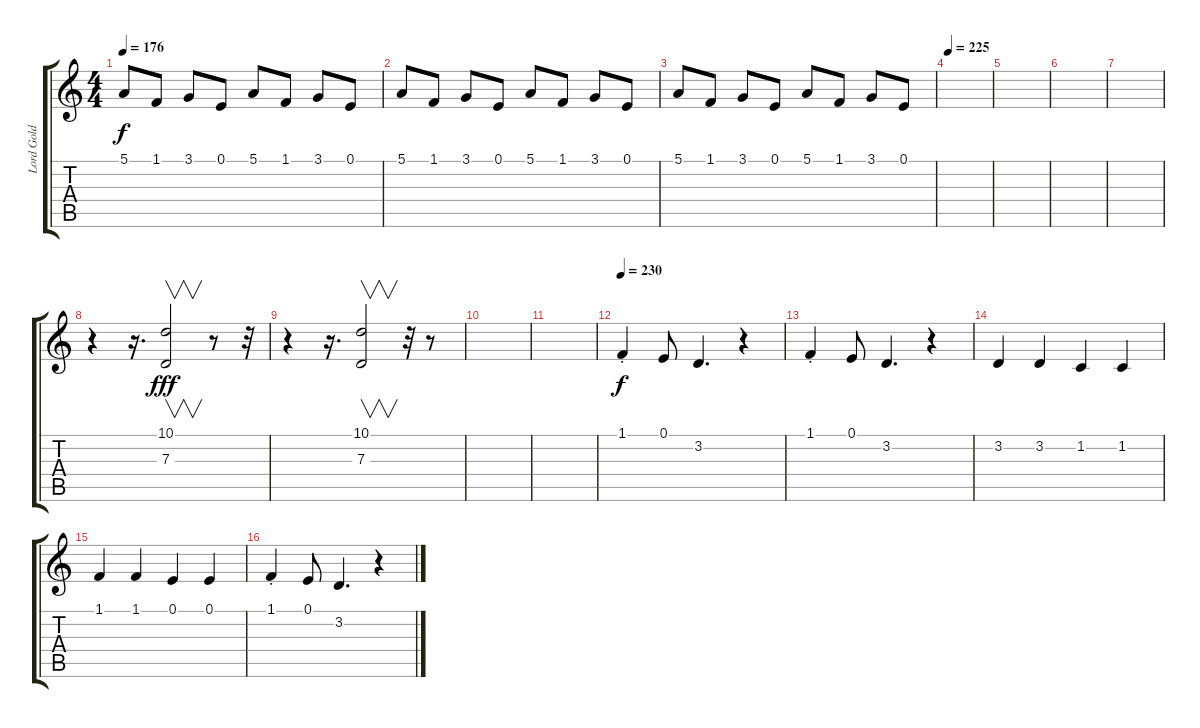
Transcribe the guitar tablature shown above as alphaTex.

\track ("Lord Gold" "Lord Gold") {instrument lead1square}
\staff {score tabs}
\tuning (E4 B3 G3 D3 A2 D2) {hide}
\ts (4 4)
\tempo 176
\clef g2
\ks c
5.1.8{dy f} 1.1.8 3.1.8 0.1.8 5.1.8 1.1.8 3.1.8 0.1.8 |
5.1.8 1.1.8 3.1.8 0.1.8 5.1.8 1.1.8 3.1.8 0.1.8 |
5.1.8 1.1.8 3.1.8 0.1.8 5.1.8 1.1.8 3.1.8 0.1.8 |
\tempo 225
|
|
|
|
r.4 r.16{d} (10.1 7.3).2{v dy fff} r.8 r.32 |
r.4 r.16{d} (10.1 7.3).2{v} r.32 r.8 |
|
|
\tempo 230
1.1{st}.4{dy f} 0.1.8 3.2.4{d} r.4 |
1.1{st}.4 0.1.8 3.2.4{d} r.4 |
3.2.4 3.2.4 1.2.4 1.2.4 |
1.1.4 1.1.4 0.1.4 0.1.4 |
1.1{st}.4 0.1.8 3.2.4{d} r.4
